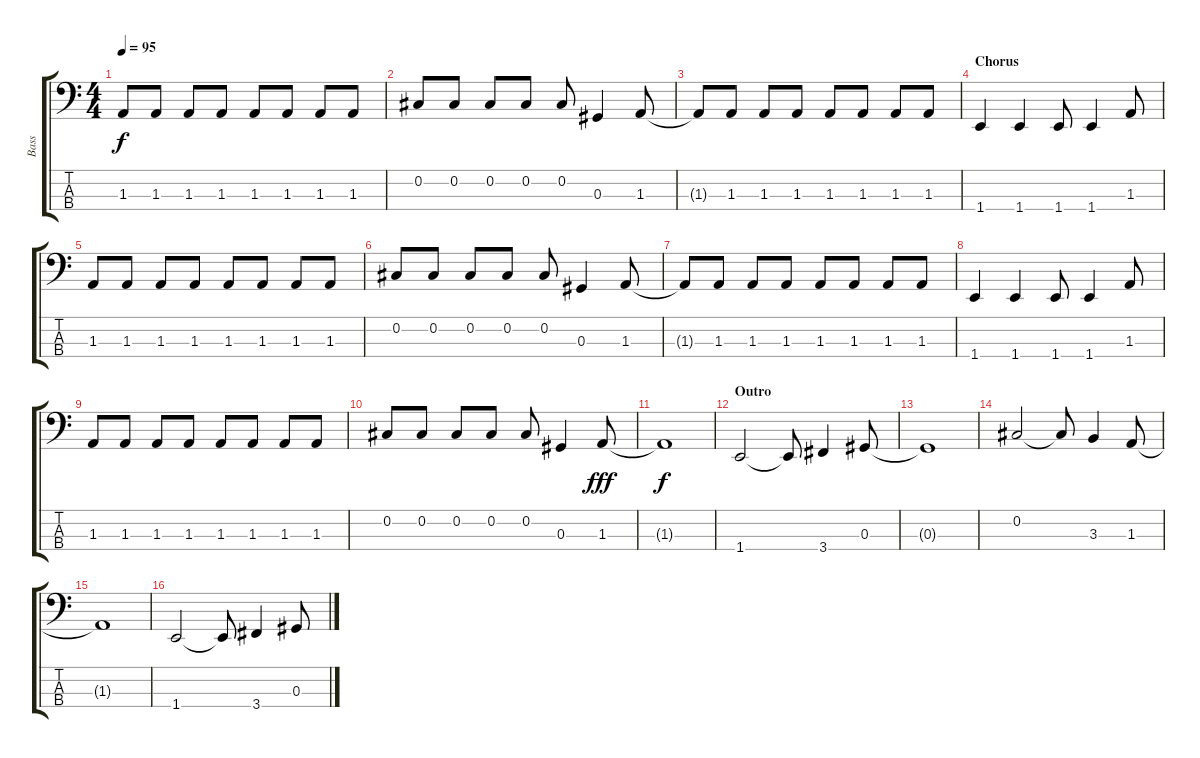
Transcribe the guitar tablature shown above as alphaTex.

\track ("Bass" "Bass") {instrument electricbassfinger}
\staff {score tabs}
\tuning (Gb2 Db2 Ab1 Eb1) {hide}
\ts (4 4)
\tempo 95
\clef f4
\ks c
1.3.8{dy f} 1.3.8 1.3.8 1.3.8 1.3.8 1.3.8 1.3.8 1.3.8 |
0.2.8 0.2.8 0.2.8 0.2.8 0.2.8 0.3.4 1.3.8 |
1.3{t}.8 1.3.8 1.3.8 1.3.8 1.3.8 1.3.8 1.3.8 1.3.8 |
\section ("" "Chorus")
1.4.4 1.4.4 1.4.8 1.4.4 1.3.8 |
1.3.8 1.3.8 1.3.8 1.3.8 1.3.8 1.3.8 1.3.8 1.3.8 |
0.2.8 0.2.8 0.2.8 0.2.8 0.2.8 0.3.4 1.3.8 |
1.3{t}.8 1.3.8 1.3.8 1.3.8 1.3.8 1.3.8 1.3.8 1.3.8 |
1.4.4 1.4.4 1.4.8 1.4.4 1.3.8 |
1.3.8 1.3.8 1.3.8 1.3.8 1.3.8 1.3.8 1.3.8 1.3.8 |
0.2.8 0.2.8 0.2.8 0.2.8 0.2.8 0.3.4 1.3.8{dy fff} |
1.3{t}.1{dy f} |
\section ("" "Outro")
1.4.2{volume 11} 1.4{t}.8 3.4.4 0.3.8 |
0.3{t}.1 |
0.2.2 0.2{t}.8 3.3.4 1.3.8 |
1.3{t}.1 |
1.4.2 1.4{t}.8 3.4.4 0.3.8
